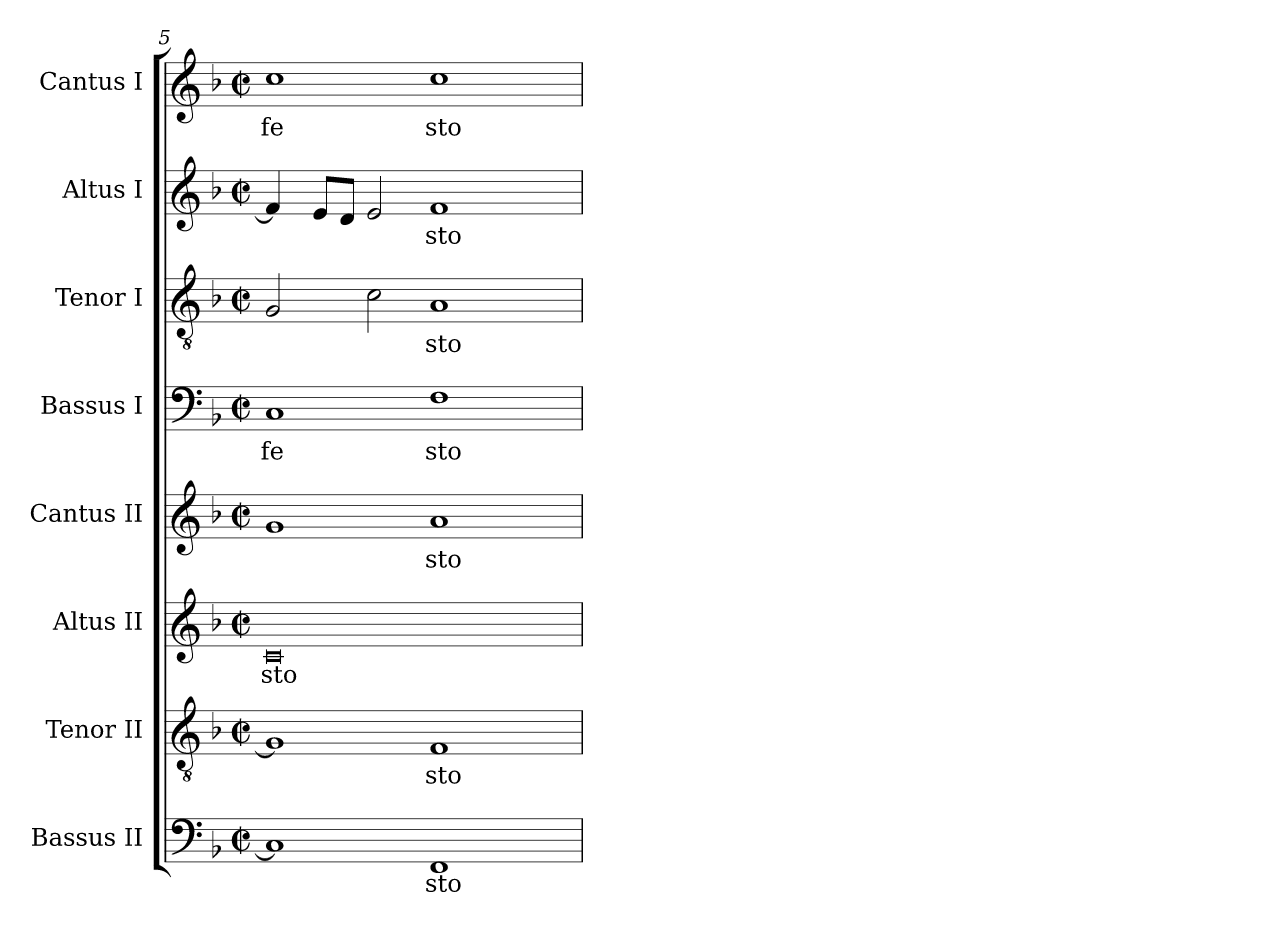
**kern	**text	**kern	**text	**kern	**text	**kern	**text	**kern	**text	**kern	**text	**kern	**text	**kern	**text
*part8	*part8	*part7	*part7	*part6	*part6	*part5	*part5	*part4	*part4	*part3	*part3	*part2	*part2	*part1	*part1
*staff8	*staff8	*staff7	*staff7	*staff6	*staff6	*staff5	*staff5	*staff4	*staff4	*staff3	*staff3	*staff2	*staff2	*staff1	*staff1
*I"Bassus II	*	*I"Tenor II	*	*I"Altus II	*	*I"Cantus II	*	*I"Bassus I	*	*I"Tenor I	*	*I"Altus I	*	*I"Cantus I	*
!!LO:LB:g=z
*clefF4	*	*clefGv2	*	*clefG2	*	*clefG2	*	*clefF4	*	*clefGv2	*	*clefG2	*	*clefG2	*
*k[b-]	*	*k[b-]	*	*k[b-]	*	*k[b-]	*	*k[b-]	*	*k[b-]	*	*k[b-]	*	*k[b-]	*
*F:	*	*F:	*	*F:	*	*F:	*	*F:	*	*F:	*	*F:	*	*F:	*
*M2/2	*	*M2/2	*	*M2/2	*	*M2/2	*	*M2/2	*	*M2/2	*	*M2/2	*	*M2/2	*
*met(c|)	*	*met(c|)	*	*met(c|)	*	*met(c|)	*	*met(c|)	*	*met(c|)	*	*met(c|)	*	*met(c|)	*
=5	=5	=5	=5	=5	=5	=5	=5	=5	=5	=5	=5	=5	=5	=5	=5
!	!	!	!	!	!LO:LY:b:cj	!	!	!	!LO:LY:b:cj	!	!	!	!	!	!LO:LY:b:cj
*	*	*^	*	*	*	*^	*	*	*	*	*	*	*	*	*
1C]	.	1G]	64ryy	.	0c	sto	1g	64ryy	.	1C	fe	2G/	.	4f/]	.	1cc	fe
.	.	.	1ryy	.	.	.	.	1ryy	.	.	.	.	.	.	.	.	.
.	.	.	.	.	.	.	.	.	.	.	.	.	.	8e/L	.	.	.
.	.	.	.	.	.	.	.	.	.	.	.	.	.	8d/J	.	.	.
.	.	.	.	.	.	.	.	.	.	.	.	2c\	.	2e/	.	.	.
!	!LO:LY:b:cj	!	!	!LO:LY:b:cj	!	!	!	!	!LO:LY:b:cj	!	!LO:LY:b:cj	!	!LO:LY:b:cj	!	!LO:LY:b:cj	!	!LO:LY:b:cj
1FF	sto	1F	.	sto	.	.	1a	.	sto	1F	sto	1A	sto	1f	sto	1cc	sto
.	.	.	2ryy	.	.	.	.	2ryy	.	.	.	.	.	.	.	.	.
.	.	.	4ryy	.	.	.	.	4ryy	.	.	.	.	.	.	.	.	.
.	.	.	8...ryy	.	.	.	.	8...ryy	.	.	.	.	.	.	.	.	.
*	*	*v	*v	*	*	*	*v	*v	*	*	*	*	*	*	*	*	*
=	=	=	=	=	=	=	=	=	=	=	=	=	=	=	=
*-	*-	*-	*-	*-	*-	*-	*-	*-	*-	*-	*-	*-	*-	*-	*-
